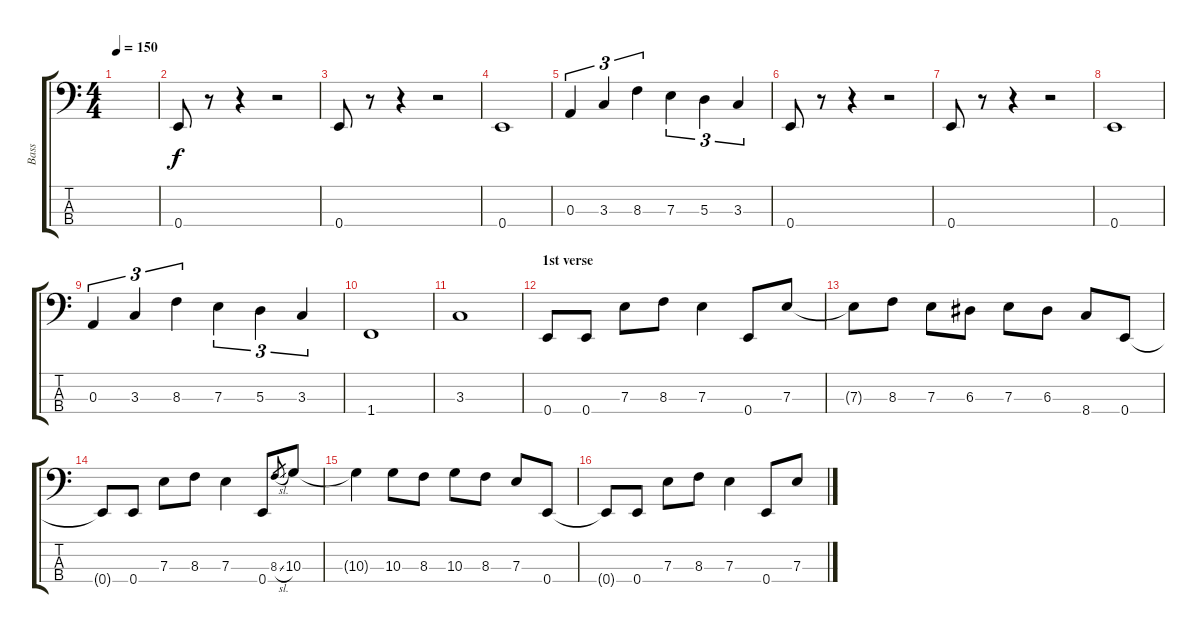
\track ("Bass" "Bass") {instrument electricbasspick}
\staff {score tabs}
\tuning (G2 D2 A1 E1) {hide}
\ts (4 4)
\tempo 150
\clef f4
\ks c
|
0.4.8 r.8 r.4 r.2 |
0.4.8 r.8 r.4 r.2 |
0.4.1 |
0.3.4{tu (3 2)} 3.3.4{tu (3 2)} 8.3.4{tu (3 2)} 7.3.4{tu (3 2)} 5.3.4{tu (3 2)} 3.3.4{tu (3 2)} |
0.4.8 r.8 r.4 r.2 |
0.4.8 r.8 r.4 r.2 |
0.4.1 |
0.3.4{tu (3 2)} 3.3.4{tu (3 2)} 8.3.4{tu (3 2)} 7.3.4{tu (3 2)} 5.3.4{tu (3 2)} 3.3.4{tu (3 2)} |
1.4.1 |
3.3.1 |
\section ("" "1st verse")
0.4.8 0.4.8 7.3.8 8.3.8 7.3.4 0.4.8 7.3.8 |
7.3{t}.8 8.3.8 7.3.8 6.3.8 7.3.8 6.3.8 8.4.8 0.4.8 |
0.4{t}.8 0.4.8 7.3.8 8.3.8 7.3.4 0.4.8 8.3{sl}.8{gr} 10.3.8 |
10.3{t}.4 10.3.8 8.3.8 10.3.8 8.3.8 7.3.8 0.4.8 |
0.4{t}.8 0.4.8 7.3.8 8.3.8 7.3.4 0.4.8 7.3.8
